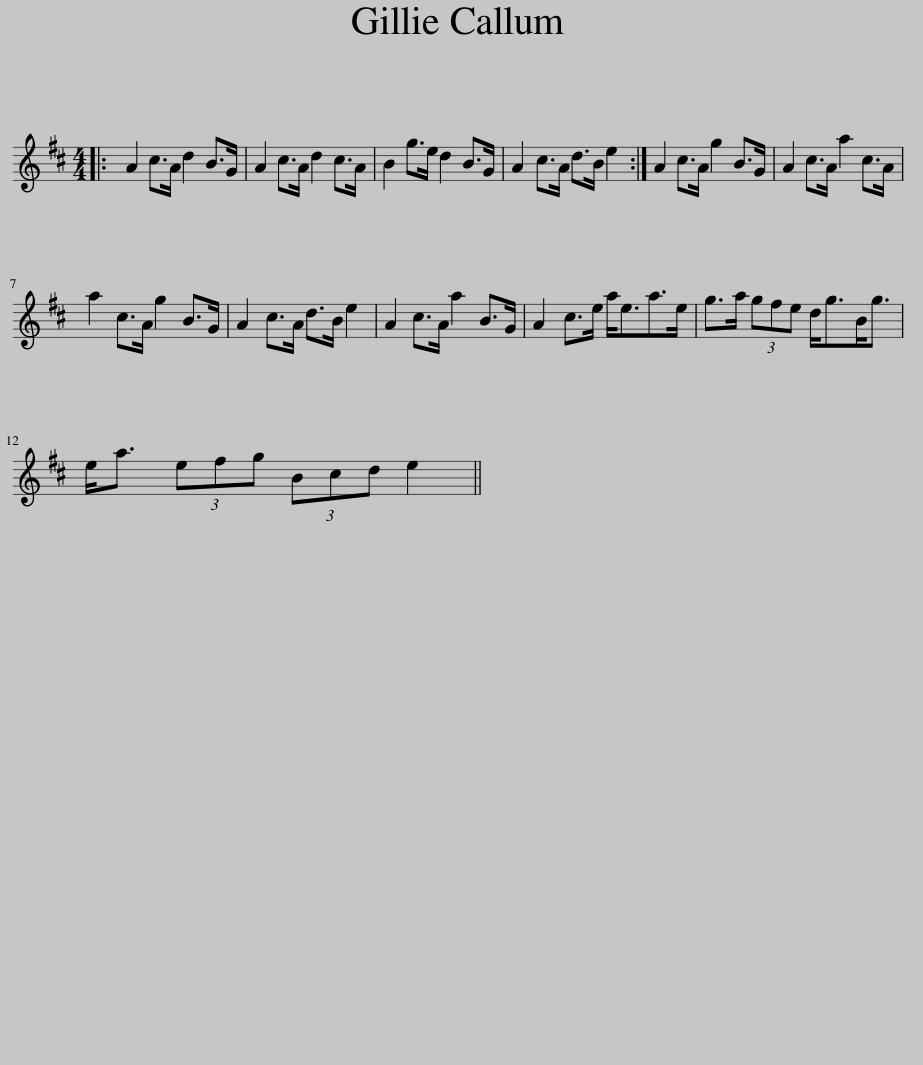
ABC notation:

X:1
L:1/8
M:4/4
I:linebreak $
K:D
V:1 treble
V:1
|: A2 c>A d2 B>G | A2 c>A d2 c>A | B2 g>e d2 B>G | A2 c>A d>B e2 :| A2 c>A g2 B>G | %5
 A2 c>A a2 c>A |$ a2 c>A g2 B>G | A2 c>A d>B e2 | A2 c>A a2 B>G | A2 c>e a<ea>e | %10
 g>a (3gfe d<gB<g |$ e<a (3efg (3Bcd e2 || %12
